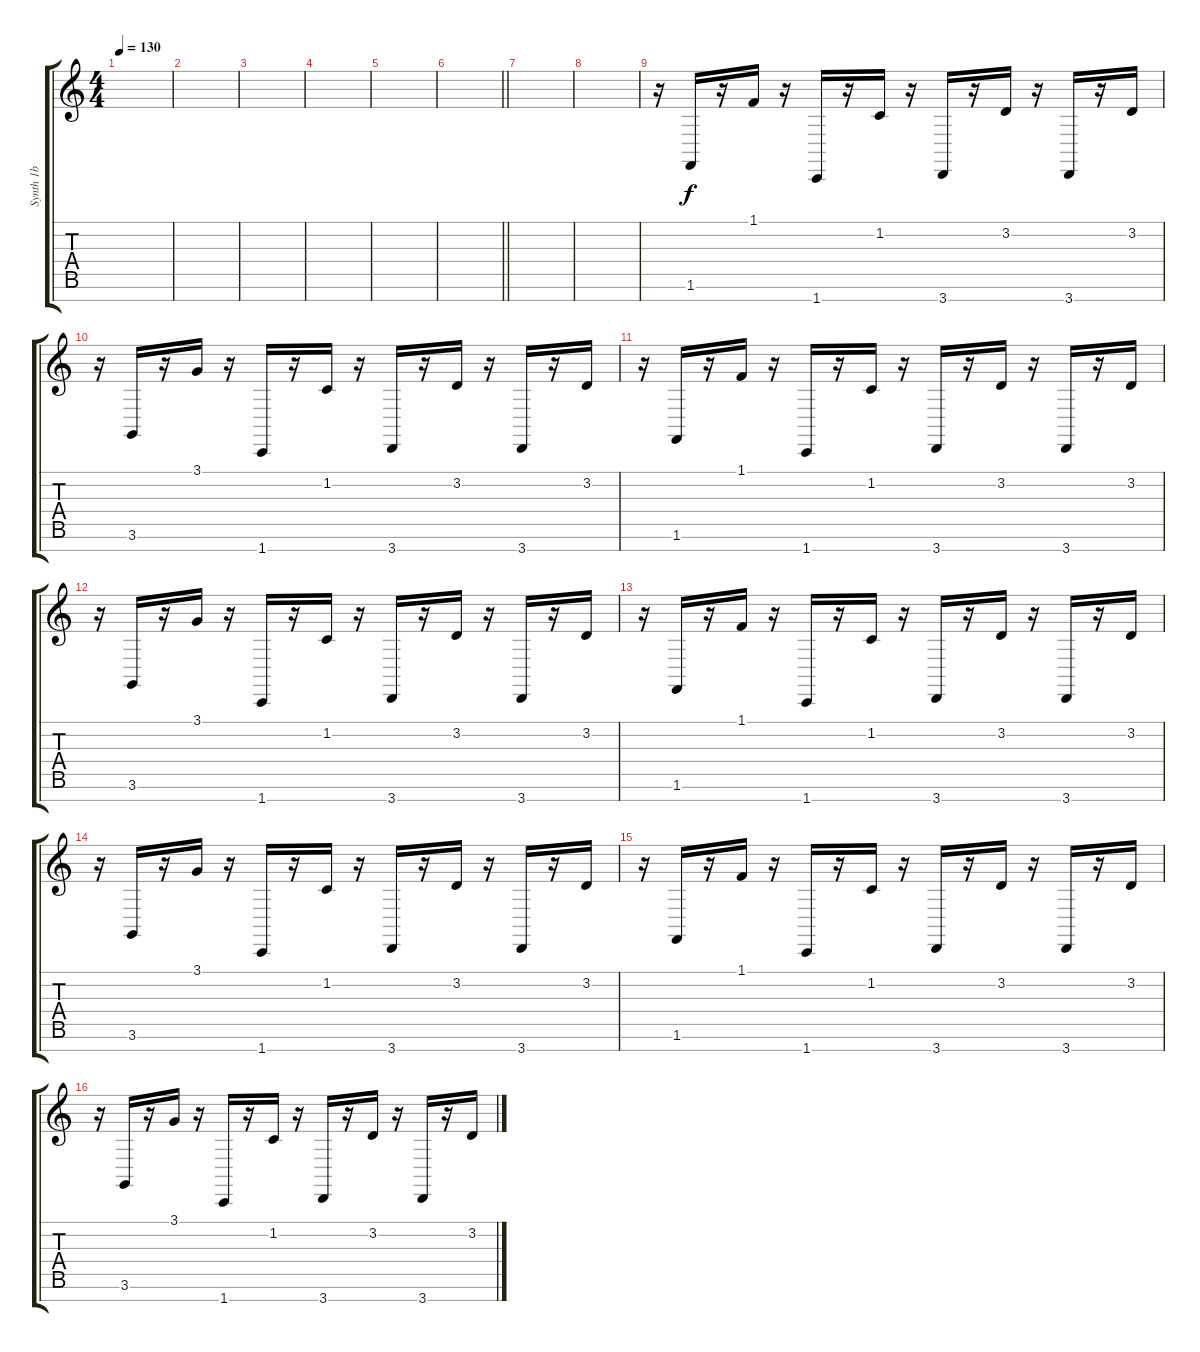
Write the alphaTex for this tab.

\track ("Synth 1b" "Synth 1b") {instrument lead8bassandlead}
\staff {score tabs}
\tuning (E4 B3 G3 D3 A2 E2 B1) {hide}
\ts (4 4)
\tempo 130
\clef g2
\ks c
|
|
|
|
|
\barLineRight lightlight
|
|
|
r.16 1.6.16 r.16 1.1.16 r.16 1.7.16 r.16 1.2.16 r.16 3.7.16 r.16 3.2.16 r.16 3.7.16 r.16 3.2.16 |
r.16 3.6.16 r.16 3.1.16 r.16 1.7.16 r.16 1.2.16 r.16 3.7.16 r.16 3.2.16 r.16 3.7.16 r.16 3.2.16 |
r.16 1.6.16 r.16 1.1.16 r.16 1.7.16 r.16 1.2.16 r.16 3.7.16 r.16 3.2.16 r.16 3.7.16 r.16 3.2.16 |
r.16 3.6.16 r.16 3.1.16 r.16 1.7.16 r.16 1.2.16 r.16 3.7.16 r.16 3.2.16 r.16 3.7.16 r.16 3.2.16 |
r.16 1.6.16 r.16 1.1.16 r.16 1.7.16 r.16 1.2.16 r.16 3.7.16 r.16 3.2.16 r.16 3.7.16 r.16 3.2.16 |
r.16 3.6.16 r.16 3.1.16 r.16 1.7.16 r.16 1.2.16 r.16 3.7.16 r.16 3.2.16 r.16 3.7.16 r.16 3.2.16 |
r.16 1.6.16 r.16 1.1.16 r.16 1.7.16 r.16 1.2.16 r.16 3.7.16 r.16 3.2.16 r.16 3.7.16 r.16 3.2.16 |
r.16 3.6.16 r.16 3.1.16 r.16 1.7.16 r.16 1.2.16 r.16 3.7.16 r.16 3.2.16 r.16 3.7.16 r.16 3.2.16
